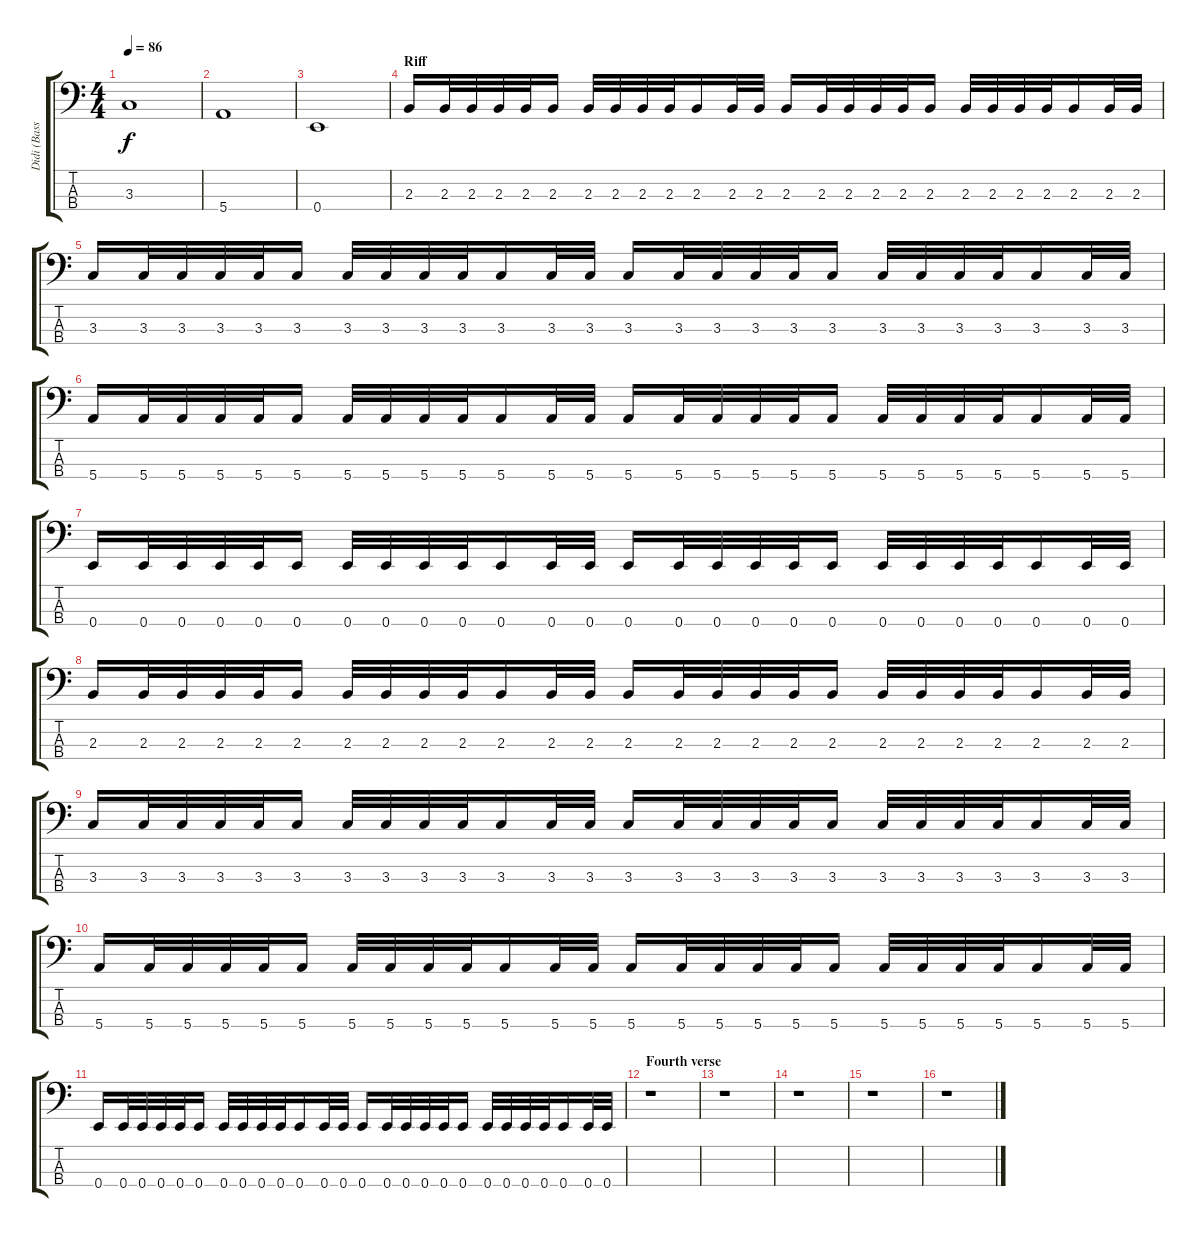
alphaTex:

\track ("Didi (Bass)" "Didi (Bass") {instrument electricbassfinger}
\staff {score tabs}
\tuning (G2 D2 A1 E1) {hide}
\ts (4 4)
\tempo 86
\clef f4
\ks c
3.3.1{dy f} |
5.4.1 |
0.4.1 |
\section ("" "Riff")
2.3.16 2.3.32 2.3.32 2.3.32 2.3.32 2.3.16 2.3.32 2.3.32 2.3.32 2.3.32 2.3.16 2.3.32 2.3.32 2.3.16 2.3.32 2.3.32 2.3.32 2.3.32 2.3.16 2.3.32 2.3.32 2.3.32 2.3.32 2.3.16 2.3.32 2.3.32 |
3.3.16 3.3.32 3.3.32 3.3.32 3.3.32 3.3.16 3.3.32 3.3.32 3.3.32 3.3.32 3.3.16 3.3.32 3.3.32 3.3.16 3.3.32 3.3.32 3.3.32 3.3.32 3.3.16 3.3.32 3.3.32 3.3.32 3.3.32 3.3.16 3.3.32 3.3.32 |
5.4.16 5.4.32 5.4.32 5.4.32 5.4.32 5.4.16 5.4.32 5.4.32 5.4.32 5.4.32 5.4.16 5.4.32 5.4.32 5.4.16 5.4.32 5.4.32 5.4.32 5.4.32 5.4.16 5.4.32 5.4.32 5.4.32 5.4.32 5.4.16 5.4.32 5.4.32 |
0.4.16 0.4.32 0.4.32 0.4.32 0.4.32 0.4.16 0.4.32 0.4.32 0.4.32 0.4.32 0.4.16 0.4.32 0.4.32 0.4.16 0.4.32 0.4.32 0.4.32 0.4.32 0.4.16 0.4.32 0.4.32 0.4.32 0.4.32 0.4.16 0.4.32 0.4.32 |
2.3.16 2.3.32 2.3.32 2.3.32 2.3.32 2.3.16 2.3.32 2.3.32 2.3.32 2.3.32 2.3.16 2.3.32 2.3.32 2.3.16 2.3.32 2.3.32 2.3.32 2.3.32 2.3.16 2.3.32 2.3.32 2.3.32 2.3.32 2.3.16 2.3.32 2.3.32 |
3.3.16 3.3.32 3.3.32 3.3.32 3.3.32 3.3.16 3.3.32 3.3.32 3.3.32 3.3.32 3.3.16 3.3.32 3.3.32 3.3.16 3.3.32 3.3.32 3.3.32 3.3.32 3.3.16 3.3.32 3.3.32 3.3.32 3.3.32 3.3.16 3.3.32 3.3.32 |
5.4.16 5.4.32 5.4.32 5.4.32 5.4.32 5.4.16 5.4.32 5.4.32 5.4.32 5.4.32 5.4.16 5.4.32 5.4.32 5.4.16 5.4.32 5.4.32 5.4.32 5.4.32 5.4.16 5.4.32 5.4.32 5.4.32 5.4.32 5.4.16 5.4.32 5.4.32 |
0.4.16 0.4.32 0.4.32 0.4.32 0.4.32 0.4.16 0.4.32 0.4.32 0.4.32 0.4.32 0.4.16 0.4.32 0.4.32 0.4.16 0.4.32 0.4.32 0.4.32 0.4.32 0.4.16 0.4.32 0.4.32 0.4.32 0.4.32 0.4.16 0.4.32 0.4.32 |
\section ("" "Fourth verse")
r.1 |
r.1 |
r.1 |
r.1 |
r.1
